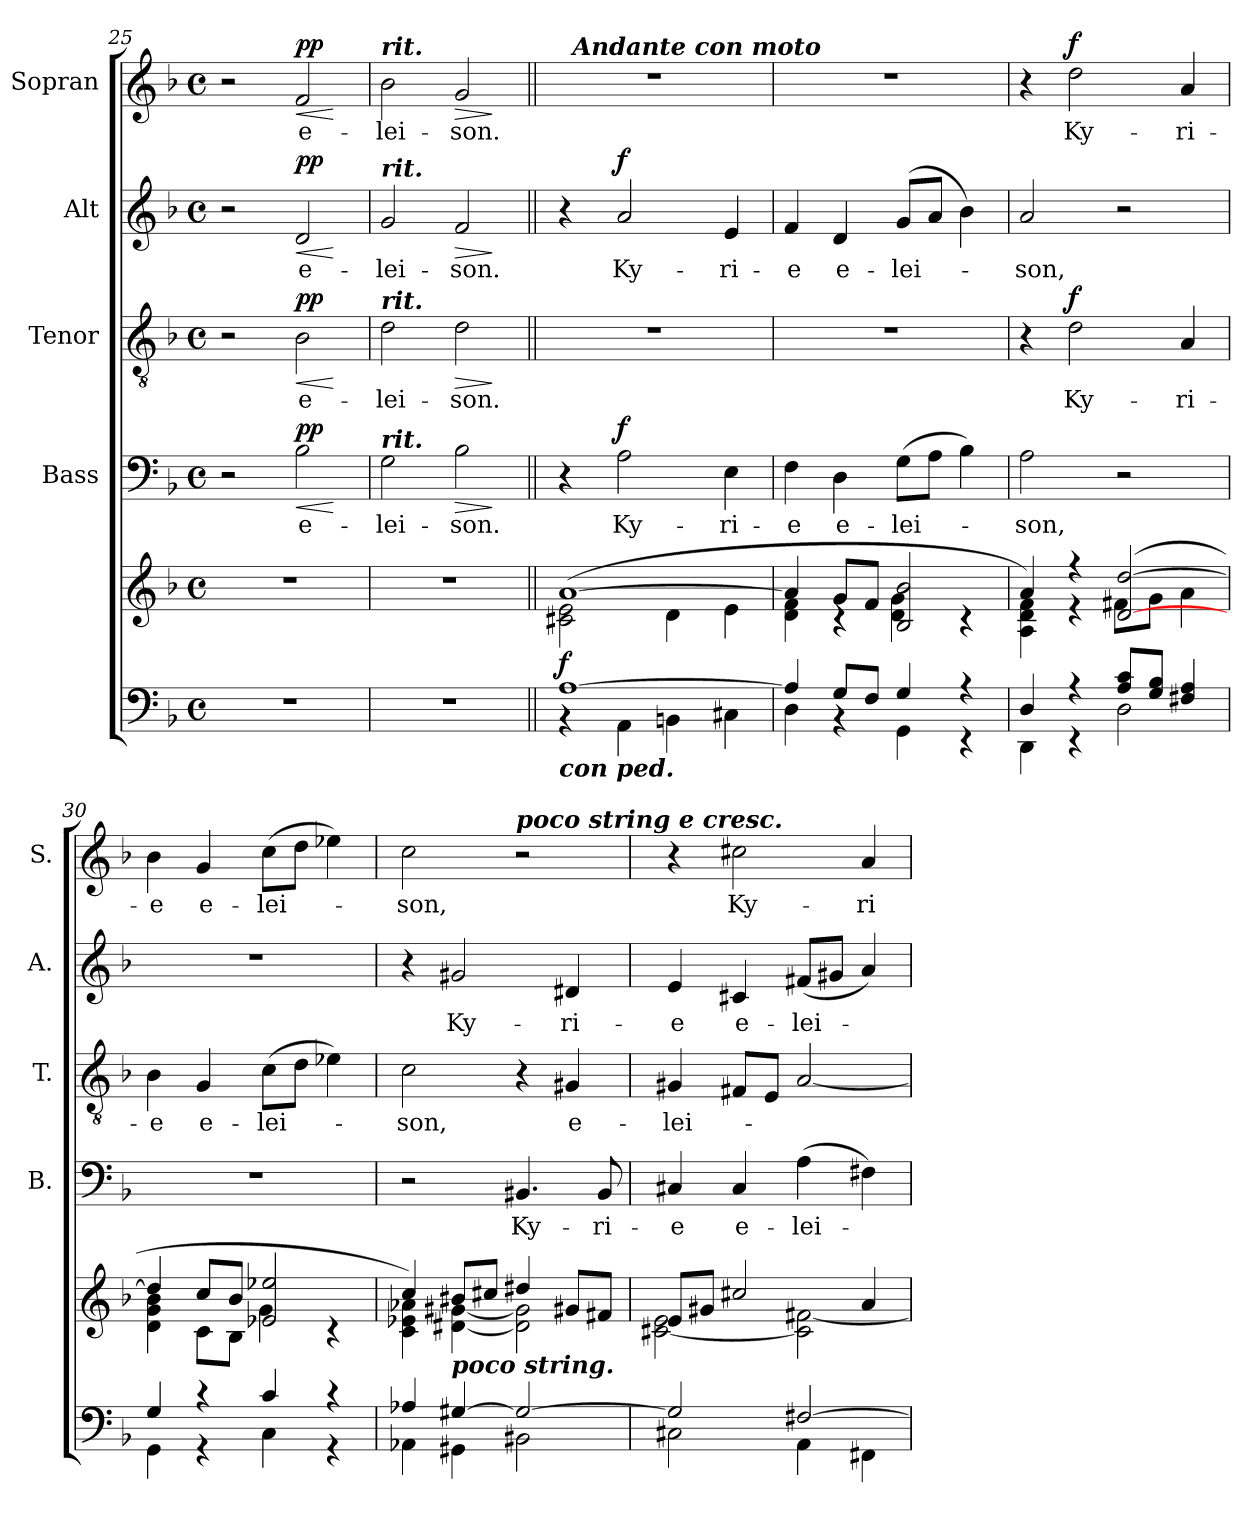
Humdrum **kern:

**kern	**kern	**dynam	**kern	**text	**dynam	**kern	**text	**dynam	**kern	**text	**dynam	**kern	**text	**dynam
*part5	*part5	*part5	*part4	*part4	*part4	*part3	*part3	*part3	*part2	*part2	*part2	*part1	*part1	*part1
*staff6	*staff5	*staff5/6	*staff4	*staff4	*staff4	*staff3	*staff3	*staff3	*staff2	*staff2	*staff2	*staff1	*staff1	*staff1
*	*	*	*I"Bass	*	*	*I"Tenor	*	*	*I"Alt	*	*	*I"Sopran	*	*
*	*	*	*I'B.	*	*	*I'T.	*	*	*I'A.	*	*	*I'S.	*	*
*clefF4	*clefG2	*	*clefF4	*	*	*clefGv2	*	*	*clefG2	*	*	*clefG2	*	*
*k[b-]	*k[b-]	*	*k[b-]	*	*	*k[b-]	*	*	*k[b-]	*	*	*k[b-]	*	*
*F:	*F:	*	*F:	*	*	*F:	*	*	*F:	*	*	*F:	*	*
*M4/4	*M4/4	*	*M4/4	*	*	*M4/4	*	*	*M4/4	*	*	*M4/4	*	*
*met(c)	*met(c)	*	*met(c)	*	*	*met(c)	*	*	*met(c)	*	*	*met(c)	*	*
=25	=25	=25	=25	=25	=25	=25	=25	=25	=25	=25	=25	=25	=25	=25
1r	1r	.	2r	.	.	2r	.	.	2r	.	.	2r	.	.
!	!	!	!	!LO:LY:b	!LO:HP:b	!	!LO:LY:b	!LO:HP:b	!	!LO:LY:b	!LO:HP:b	!	!LO:LY:b	!LO:HP:b
!	!	!	!	!	!LO:DY:n=1:a	!	!	!LO:DY:n=1:a	!	!	!LO:DY:n=1:a	!	!	!LO:DY:n=1:a
.	.	.	2B-\	e-	< pp	2B-\	e-	< pp	2d/	e-	< pp	2f/	e-	< pp
.	.	.	.	.	[	.	.	[	.	.	[	.	.	[
=26	=26	=26	=26	=26	=26	=26	=26	=26	=26	=26	=26	=26	=26	=26
!	!	!	!	!	!	!	!	!	!	!	!	!LO:TX:a:Bi:t=rit.	!	!
!	!	!	!	!	!	!	!	!	!LO:TX:a:Bi:t=rit.	!	!	!	!	!
!	!	!	!	!	!	!LO:TX:a:Bi:t=rit.	!	!	!	!	!	!	!	!
!	!	!	!LO:TX:a:Bi:t=rit.	!	!	!	!	!	!	!	!	!	!	!
!	!	!	!	!LO:LY:b	!	!	!LO:LY:b	!	!	!LO:LY:b	!	!	!LO:LY:b	!
1r	1r	.	2G\	-lei-	.	2d\	-lei-	.	2g/	-lei-	.	2b-\	-lei-	.
!	!	!	!	!LO:LY:b	!LO:HP:b	!	!LO:LY:b	!LO:HP:b	!	!LO:LY:b	!LO:HP:b	!	!LO:LY:b	!LO:HP:b
.	.	.	2B-\	-son.	>	2d\	-son.	>	2f/	-son.	>	2g/	-son.	>
.	.	.	.	.	]	.	.	]	.	.	]	.	.	]
=27||	=27||	=27||	=27||	=27||	=27||	=27||	=27||	=27||	=27||	=27||	=27||	=27||	=27||	=27||
*^	*^	*	*	*	*	*	*	*	*	*	*	*	*	*
!LO:TX:b:Bi:t=con ped.	!	!	!	!	!	!	!	!	!	!	!	!	!	!	!	!
!	!	!	!	!LO:DY:b	!	!	!	!	!	!	!	!	!	!	!	!
*	*	*	*	*	*	*	*	*	*	*	*	*	*	*^	*	*
[>1A	4rAA	(>[>1a	2c#X\ 2e\	f	4r	.	.	1r	.	.	4r	.	.	1r	32ryy	.	.
!	!	!	!	!	!	!	!	!	!	!	!	!	!	!	!LO:TX:a:Bi:t=Andante con moto	!	!
.	.	.	.	.	.	.	.	.	.	.	.	.	.	.	2ryy	.	.
!	!	!	!	!	!	!LO:LY:b	!LO:DY:a	!	!	!	!	!LO:LY:b	!LO:DY:a	!	!	!	!
.	4AA\	.	.	.	2A\	Ky-	f	.	.	.	2a/	Ky-	f	.	.	.	.
.	4BBn\	.	4d\	.	.	.	.	.	.	.	.	.	.	.	.	.	.
.	.	.	.	.	.	.	.	.	.	.	.	.	.	.	4...ryy	.	.
!	!	!	!	!	!	!LO:LY:b	!	!	!	!	!	!LO:LY:b	!	!	!	!	!
.	4C#X\	.	4e\	.	4E\	-ri-	.	.	.	.	4e/	-ri-	.	.	.	.	.
=28	=28	=28	=28	=28	=28	=28	=28	=28	=28	=28	=28	=28	=28	=28	=28	=28	=28
!	!	!	!	!	!	!LO:LY:b	!	!	!	!	!	!LO:LY:b	!	!	!	!	!
*	*	*	*	*	*	*	*	*	*	*	*	*	*	*v	*v	*	*
4A/]	4D\	4a/]	4d\ 4f\	.	4F\	-e	.	1r	.	.	4f/	-e	.	1r	.	.
!	!	!	!	!	!	!LO:LY:b	!	!	!	!	!	!LO:LY:b	!	!	!	!
8G/L	4rBB	8g/L	4rc	.	4D\	e-	.	.	.	.	4d/	e-	.	.	.	.
8F/J	.	8f/J	.	.	.	.	.	.	.	.	.	.	.	.	.	.
!	!	!	!	!	!	!LO:LY:b	!	!	!	!	!	!LO:LY:b	!	!	!	!
4G/	4GG\	2B-/ 2b-/	4d\ 4g\	.	(>8G\L	-lei-	.	.	.	.	(>8g/L	-lei-	.	.	.	.
.	.	.	.	.	8A\J	.	.	.	.	.	8a/J	.	.	.	.	.
4r	4r	.	4rc	.	4B-\)	.	.	.	.	.	4b-\)	.	.	.	.	.
!!LO:LB:g=z
=29	=29	=29	=29	=29	=29	=29	=29	=29	=29	=29	=29	=29	=29	=29	=29	=29
!	!	!	!	!	!	!LO:LY:b	!	!	!	!	!	!LO:LY:b	!	!	!	!
4D/	4DD\	4a/)	4A\ 4d\ 4f\	.	2A\	-son,	.	4r	.	.	2a/	-son,	.	4r	.	.
!	!	!	!	!	!	!	!	!	!LO:LY:b	!LO:DY:a	!	!	!	!	!LO:LY:b	!LO:DY:a
4r	4r	4r	4r	.	.	.	.	2d\	Ky-	f	.	.	.	2dd\	Ky-	f
8A/ 8c/L	2D\	([<2d/ [>2dd/	8f#X\L	.	2r	.	.	.	.	.	2r	.	.	.	.	.
8G/ 8B-/J	.	.	8g\J	.	.	.	.	.	.	.	.	.	.	.	.	.
!	!	!	!	!	!	!	!	!	!LO:LY:b	!	!	!	!	!	!LO:LY:b	!
4F#X/ 4A/	.	.	4a\	.	.	.	.	4A/	-ri-	.	.	.	.	4a/	-ri-	.
=30	=30	=30	=30	=30	=30	=30	=30	=30	=30	=30	=30	=30	=30	=30	=30	=30
!	!	!	!	!	!	!	!	!	!LO:LY:b	!	!	!	!	!	!LO:LY:b	!
4G/	4GG\	4dd/]	4d\ 4g\ 4b-\	.	1r	.	.	4B-\	-e	.	1r	.	.	4b-\	-e	.
!	!	!	!	!	!	!	!	!	!LO:LY:b	!	!	!	!	!	!LO:LY:b	!
4r	4r	8cc/L	8c\L	.	.	.	.	4G/	e-	.	.	.	.	4g/	e-	.
.	.	8b-/J	8B-\J	.	.	.	.	.	.	.	.	.	.	.	.	.
!	!	!	!	!	!	!	!	!	!LO:LY:b	!	!	!	!	!	!LO:LY:b	!
4c/	4C\	2e-X/ 2ee-X/	4g\	.	.	.	.	(>8c\L	-lei-	.	.	.	.	(>8cc\L	-lei-	.
.	.	.	.	.	.	.	.	8d\J	.	.	.	.	.	8dd\J	.	.
4r	4r	.	4rc	.	.	.	.	4e-X\)	.	.	.	.	.	4ee-X\)	.	.
=31	=31	=31	=31	=31	=31	=31	=31	=31	=31	=31	=31	=31	=31	=31	=31	=31
!	!	!	!	!	!	!	!	!	!LO:LY:b	!	!	!	!	!	!LO:LY:b	!
4A-X/	4AA-X\	4cc/)	4c\ 4e-X\ 4a-X\	.	2r	.	.	2c\	-son,	.	4r	.	.	2cc\	-son,	.
!	!	!LO:TX:b:Bi:t=poco string.	!	!	!	!	!	!	!	!	!	!	!	!	!	!
!	!	!	!	!	!	!	!	!	!	!	!	!LO:LY:b	!	!	!	!
[>4G#X/	4GG#X\	8b#X/L	[<4d#X\ [<4g#X\	.	.	.	.	.	.	.	2g#X/	Ky-	.	.	.	.
.	.	8cc#X/J	.	.	.	.	.	.	.	.	.	.	.	.	.	.
!	!	!	!	!	!	!	!	!	!	!	!	!	!	!LO:TX:a:Bi:t=poco string e cresc.	!	!
!	!	!	!	!	!	!LO:LY:b	!	!	!	!	!	!	!	!	!	!
2G#/_	2BB#X\	4dd#X/	2d#\] 2g#\]	.	4.BB#X/	Ky-	.	4r	.	.	.	.	.	2r	.	.
!	!	!	!	!	!	!	!	!	!LO:LY:b	!	!	!LO:LY:b	!	!	!	!
.	.	8g#X/L	.	.	.	.	.	4G#X/	e-	.	4d#X/	-ri-	.	.	.	.
!	!	!	!	!	!	!LO:LY:b	!	!	!	!	!	!	!	!	!	!
.	.	8f#X/J	.	.	8BB#/	-ri-	.	.	.	.	.	.	.	.	.	.
=32	=32	=32	=32	=32	=32	=32	=32	=32	=32	=32	=32	=32	=32	=32	=32	=32
!	!	!	!	!	!	!LO:LY:b	!	!	!LO:LY:b	!	!	!LO:LY:b	!	!	!	!
2G#/]	2C#X\	8e/L	[<2c#X\ 2e\	.	4C#X/	-e	.	4G#X/	-lei-	.	4e/	-e	.	4r	.	.
.	.	8g#X/J	.	.	.	.	.	.	.	.	.	.	.	.	.	.
!	!	!	!	!	!	!LO:LY:b	!	!	!	!	!	!LO:LY:b	!	!	!LO:LY:b	!
.	.	2cc#X/	.	.	4C#/	e-	.	8F#X/L	.	.	4c#X/	e-	.	2cc#X\	Ky-	.
.	.	.	.	.	.	.	.	8E/J	.	.	.	.	.	.	.	.
!	!	!	!	!	!	!LO:LY:b	!	!	!	!	!	!LO:LY:b	!	!	!	!
[>2F#X/	4AA\	.	2c#\] [<2f#X\	.	(>4A\	-lei-	.	[2A/	.	.	(<8f#X/L	-lei-	.	.	.	.
.	.	.	.	.	.	.	.	.	.	.	8g#X/J	.	.	.	.	.
!	!	!	!	!	!	!	!	!	!	!	!	!	!	!	!LO:LY:b	!
.	4FF#X\	4a/	.	.	4F#X\)	.	.	.	.	.	4a/)	.	.	4a/	-ri-	.
*v	*v	*	*	*	*	*	*	*	*	*	*	*	*	*	*	*
*	*v	*v	*	*	*	*	*	*	*	*	*	*	*	*	*
=	=	=	=	=	=	=	=	=	=	=	=	=	=	=
*-	*-	*-	*-	*-	*-	*-	*-	*-	*-	*-	*-	*-	*-	*-
